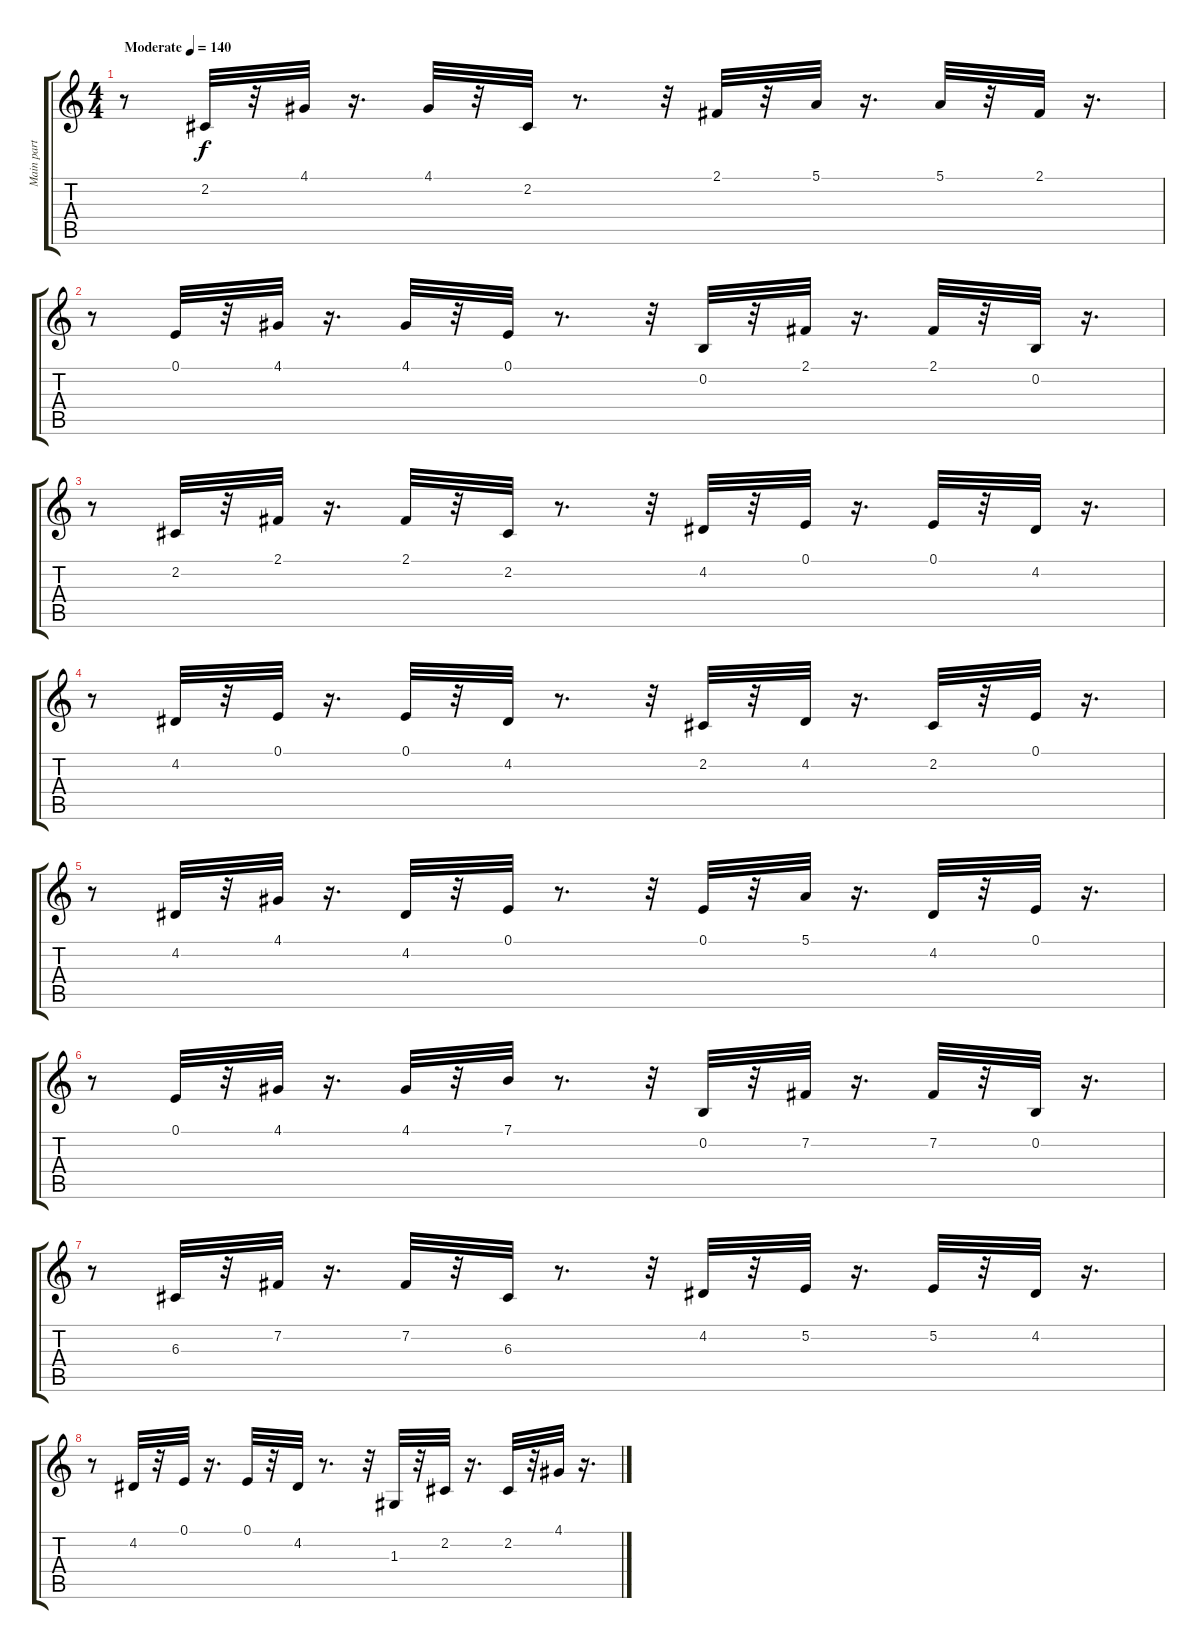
\track ("Main part" "Main part") {instrument steeldrums}
\staff {score tabs}
\tuning (E4 B3 G3 D3 A2 E2) {hide}
\ts (4 4)
\tempo (140 "Moderate")
\clef g2
\ks c
r.8{dy f instrument steeldrums} 2.2.32 r.32 4.1.32 r.16{d} 4.1.32 r.32 2.2.32 r.8{d} r.32 2.1.32 r.32 5.1.32 r.16{d} 5.1.32 r.32 2.1.32 r.16{d} |
r.8 0.1.32 r.32 4.1.32 r.16{d} 4.1.32 r.32 0.1.32 r.8{d} r.32 0.2.32 r.32 2.1.32 r.16{d} 2.1.32 r.32 0.2.32 r.16{d} |
r.8 2.2.32 r.32 2.1.32 r.16{d} 2.1.32 r.32 2.2.32 r.8{d} r.32 4.2.32 r.32 0.1.32 r.16{d} 0.1.32 r.32 4.2.32 r.16{d} |
r.8 4.2.32 r.32 0.1.32 r.16{d} 0.1.32 r.32 4.2.32 r.8{d} r.32 2.2.32 r.32 4.2.32 r.16{d} 2.2.32 r.32 0.1.32 r.16{d} |
r.8 4.2.32 r.32 4.1.32 r.16{d} 4.2.32 r.32 0.1.32 r.8{d} r.32 0.1.32 r.32 5.1.32 r.16{d} 4.2.32 r.32 0.1.32 r.16{d} |
r.8 0.1.32 r.32 4.1.32 r.16{d} 4.1.32 r.32 7.1.32 r.8{d} r.32 0.2.32 r.32 7.2.32 r.16{d} 7.2.32 r.32 0.2.32 r.16{d} |
r.8 6.3.32 r.32 7.2.32 r.16{d} 7.2.32 r.32 6.3.32 r.8{d} r.32 4.2.32 r.32 5.2.32 r.16{d} 5.2.32 r.32 4.2.32 r.16{d} |
r.8 4.2.32 r.32 0.1.32 r.16{d} 0.1.32 r.32 4.2.32 r.8{d} r.32 1.3.32 r.32 2.2.32 r.16{d} 2.2.32 r.32 4.1.32 r.16{d}
